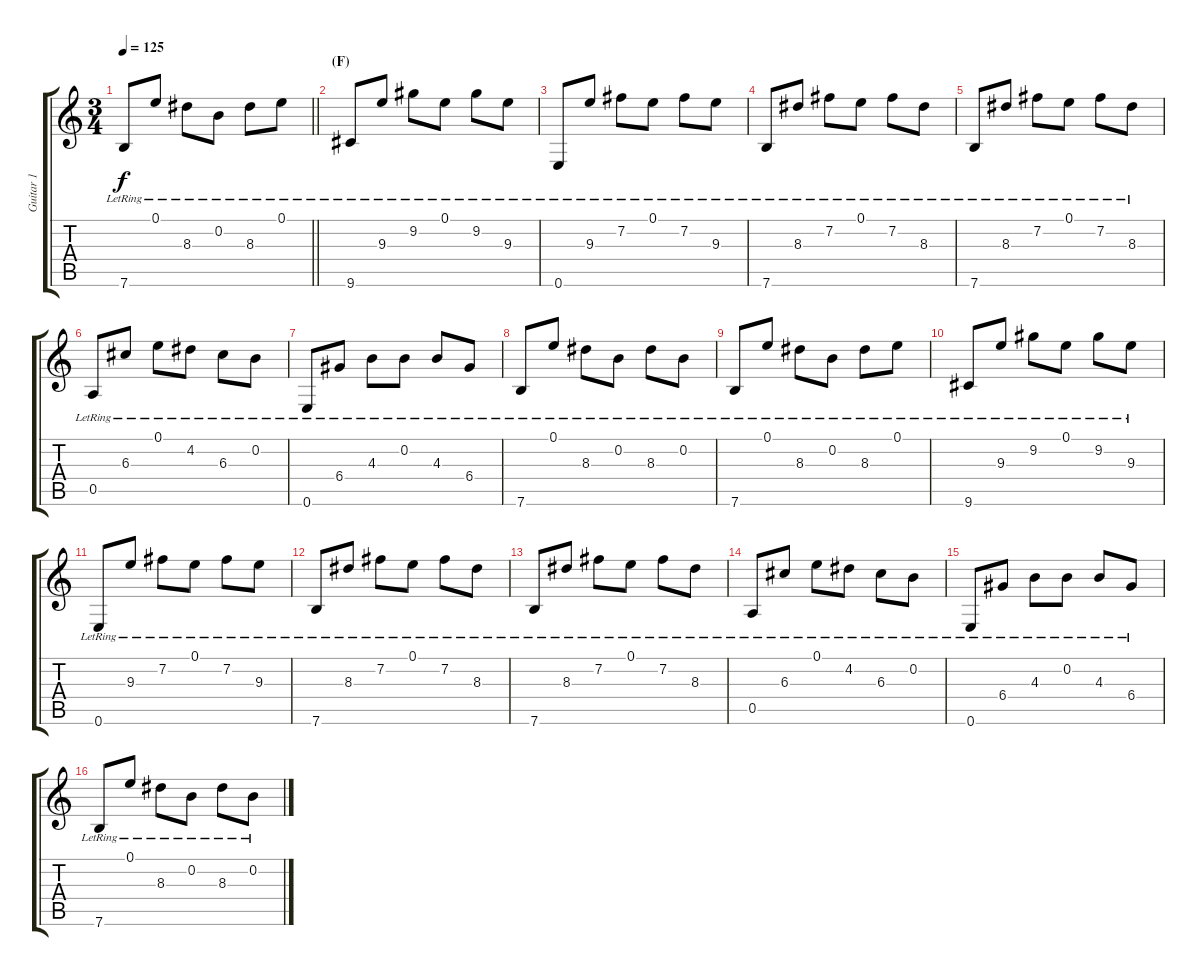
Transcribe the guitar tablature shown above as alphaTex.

\track ("Guitar 1" "Guitar 1") {instrument electricguitarjazz}
\staff {score tabs}
\tuning (E4 B3 G3 D3 A2 E2) {hide}
\ts (3 4)
\tempo 125
\clef g2
\barLineRight lightlight
\ks c
7.6{lr}.8{dy f} 0.1{lr}.8 8.3{lr}.8 0.2{lr}.8 8.3{lr}.8 0.1{lr}.8 |
\section ("" "(F)")
9.6{lr}.8 9.3{lr}.8 9.2{lr}.8 0.1{lr}.8 9.2{lr}.8 9.3{lr}.8 |
0.6{lr}.8 9.3{lr}.8 7.2{lr}.8 0.1{lr}.8 7.2{lr}.8 9.3{lr}.8 |
7.6{lr}.8 8.3{lr}.8 7.2{lr}.8 0.1{lr}.8 7.2{lr}.8 8.3{lr}.8 |
7.6{lr}.8 8.3{lr}.8 7.2{lr}.8 0.1{lr}.8 7.2{lr}.8 8.3{lr}.8 |
0.5{lr}.8 6.3{lr}.8 0.1{lr}.8 4.2{lr}.8 6.3{lr}.8 0.2{lr}.8 |
0.6{lr}.8 6.4{lr}.8 4.3{lr}.8 0.2{lr}.8 4.3{lr}.8 6.4{lr}.8 |
7.6{lr}.8 0.1{lr}.8 8.3{lr}.8 0.2{lr}.8 8.3{lr}.8 0.2{lr}.8 |
7.6{lr}.8 0.1{lr}.8 8.3{lr}.8 0.2{lr}.8 8.3{lr}.8 0.1{lr}.8 |
9.6{lr}.8 9.3{lr}.8 9.2{lr}.8 0.1{lr}.8 9.2{lr}.8 9.3{lr}.8 |
0.6{lr}.8 9.3{lr}.8 7.2{lr}.8 0.1{lr}.8 7.2{lr}.8 9.3{lr}.8 |
7.6{lr}.8 8.3{lr}.8 7.2{lr}.8 0.1{lr}.8 7.2{lr}.8 8.3{lr}.8 |
7.6{lr}.8 8.3{lr}.8 7.2{lr}.8 0.1{lr}.8 7.2{lr}.8 8.3{lr}.8 |
0.5{lr}.8 6.3{lr}.8 0.1{lr}.8 4.2{lr}.8 6.3{lr}.8 0.2{lr}.8 |
0.6{lr}.8 6.4{lr}.8 4.3{lr}.8 0.2{lr}.8 4.3{lr}.8 6.4{lr}.8 |
7.6{lr}.8 0.1{lr}.8 8.3{lr}.8 0.2{lr}.8 8.3{lr}.8 0.2{lr}.8
